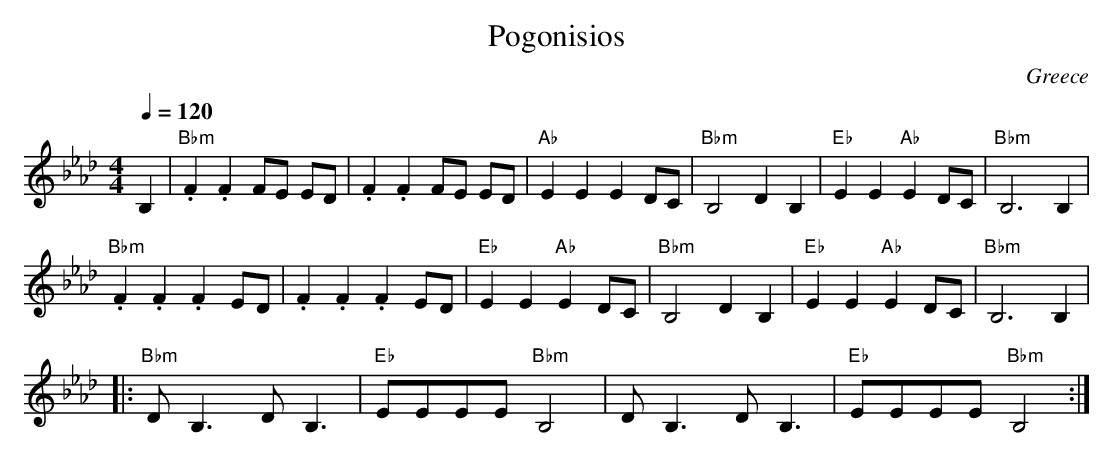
X:1
T:Pogonisios
O:Greece
M:4/4
L:1/8
Q:1/4=120
K:BbDor
B,2|"Bbm".F2 .F2 FE ED|.F2 .F2 FE ED|"Ab"E2 E2 E2 DC|"Bbm"B,4 D2B,2|\
"Eb"E2 E2 "Ab"E2 DC| "Bbm"B,6 B,2|
"Bbm".F2 .F2 .F2 ED|.F2 .F2 .F2 ED|"Eb"E2 E2 "Ab"E2 DC|"Bbm"B,4 D2B,2|\
"Eb"E2 E2 "Ab"E2 DC| "Bbm"B,6 B,2|
|: "Bbm"DB,3 DB,3|"Eb"EEEE "Bbm"B,4| DB,3 DB,3|"Eb"EEEE "Bbm"B,4 :|
